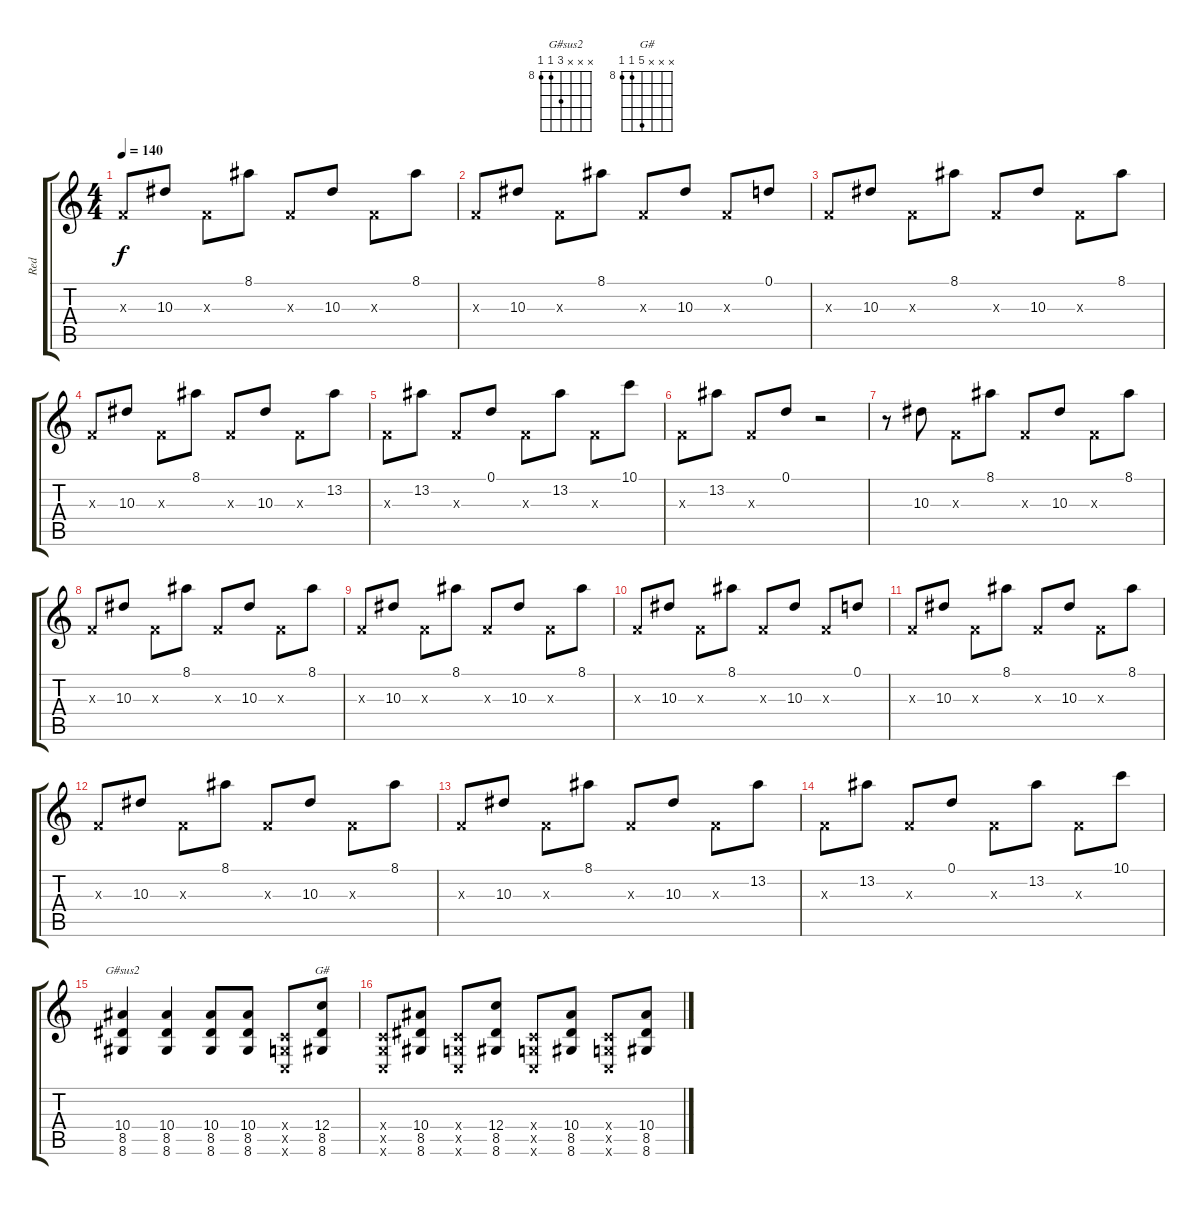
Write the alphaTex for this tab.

\track ("Red" "Red") {instrument distortionguitar}
\staff {score tabs}
\tuning (D4 A3 F3 C3 G2 C2) {hide}
\chord ("G#sus2" x x x 10 8 8) {firstfret 8}
\chord ("G#" x x x 12 8 8) {firstfret 8}
\ts (4 4)
\tempo 140
\clef g2
\ks c
0.3{x}.8{dy f} 10.3.8 0.3{x}.8 8.1.8 0.3{x}.8 10.3.8 0.3{x}.8 8.1.8 |
0.3{x}.8 10.3.8 0.3{x}.8 8.1.8 0.3{x}.8 10.3.8 0.3{x}.8 0.1.8 |
0.3{x}.8 10.3.8 0.3{x}.8 8.1.8 0.3{x}.8 10.3.8 0.3{x}.8 8.1.8 |
0.3{x}.8 10.3.8 0.3{x}.8 8.1.8 0.3{x}.8 10.3.8 0.3{x}.8 13.2.8 |
0.3{x}.8 13.2.8 0.3{x}.8 0.1.8 0.3{x}.8 13.2.8 0.3{x}.8 10.1.8 |
0.3{x}.8 13.2.8 0.3{x}.8 0.1.8 r.2 |
r.8 10.3.8 0.3{x}.8 8.1.8 0.3{x}.8 10.3.8 0.3{x}.8 8.1.8 |
0.3{x}.8 10.3.8 0.3{x}.8 8.1.8 0.3{x}.8 10.3.8 0.3{x}.8 8.1.8 |
0.3{x}.8 10.3.8 0.3{x}.8 8.1.8 0.3{x}.8 10.3.8 0.3{x}.8 8.1.8 |
0.3{x}.8 10.3.8 0.3{x}.8 8.1.8 0.3{x}.8 10.3.8 0.3{x}.8 0.1.8 |
0.3{x}.8 10.3.8 0.3{x}.8 8.1.8 0.3{x}.8 10.3.8 0.3{x}.8 8.1.8 |
0.3{x}.8 10.3.8 0.3{x}.8 8.1.8 0.3{x}.8 10.3.8 0.3{x}.8 8.1.8 |
0.3{x}.8 10.3.8 0.3{x}.8 8.1.8 0.3{x}.8 10.3.8 0.3{x}.8 13.2.8 |
0.3{x}.8 13.2.8 0.3{x}.8 0.1.8 0.3{x}.8 13.2.8 0.3{x}.8 10.1.8 |
(10.4 8.5 8.6).4{ch "G#sus2"} (10.4 8.5 8.6).4 (10.4 8.5 8.6).8 (10.4 8.5 8.6).8 (0.4{x} 0.5{x} 0.6{x}).8 (12.4 8.5 8.6).8{ch "G#"} |
(0.4{x} 0.5{x} 0.6{x}).8 (10.4 8.5 8.6).8 (0.4{x} 0.5{x} 0.6{x}).8 (12.4 8.5 8.6).8 (0.4{x} 0.5{x} 0.6{x}).8 (10.4 8.5 8.6).8 (0.4{x} 0.5{x} 0.6{x}).8 (10.4 8.5 8.6).8
